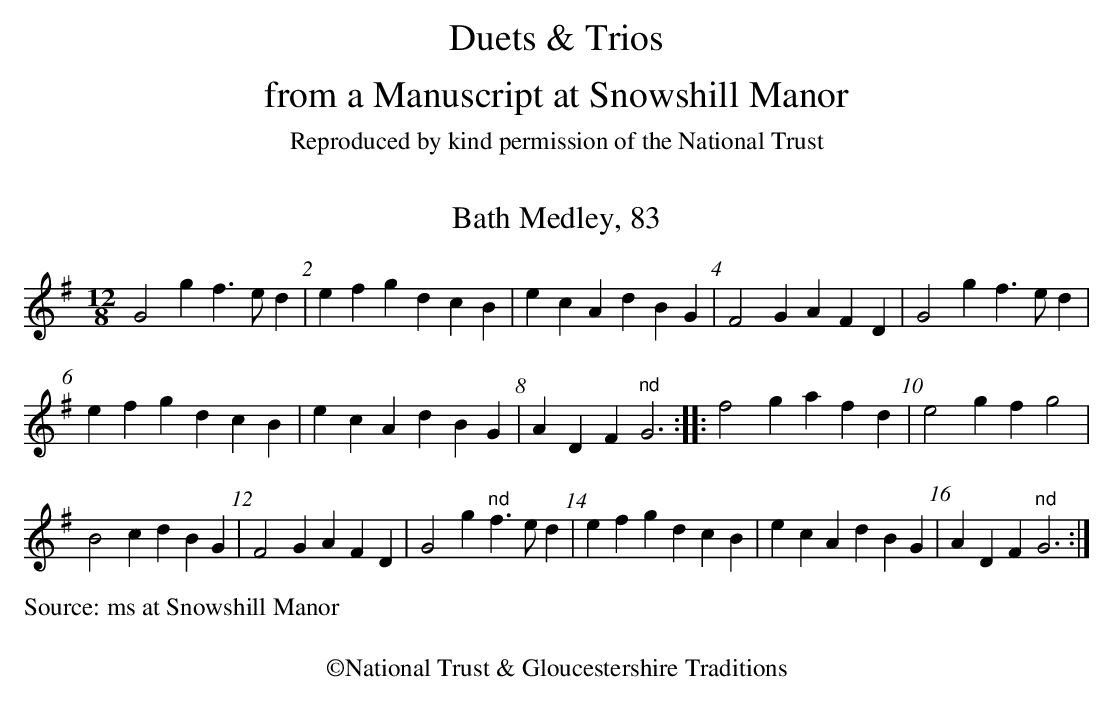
X:1
T:Bath Medley, 83
M:12/8
L:1/4
K:G
G2g f>ed|efg dcB|ecA dBG|F2G AFD|G2g f>ed|
efg dcB|ecA dBG|ADF "nd"G3:||:f2g afd|e2g fg2|
B2c dBG|F2G AFD|\
G2g "nd"f>ed|efg dcB|ecA dBG|ADF "nd"G3:|
